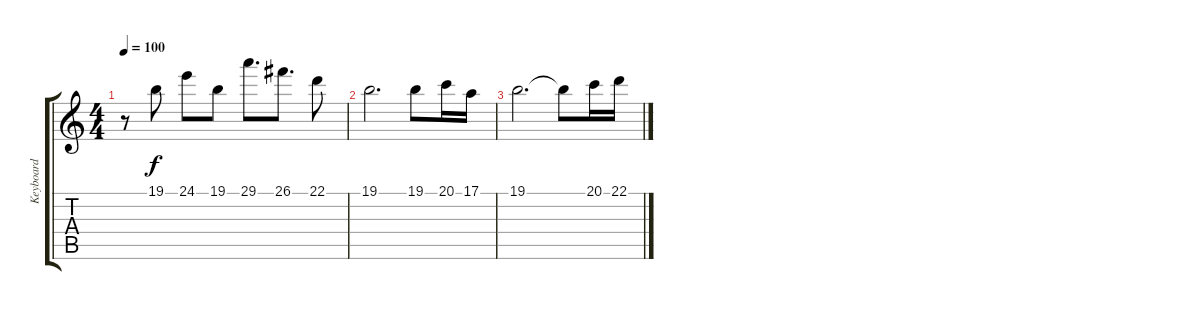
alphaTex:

\track ("Keyboard" "Keyboard") {instrument stringensemble1}
\staff {score tabs}
\tuning (E4 B3 G3 D3 A2 E2) {hide}
\ts (4 4)
\tempo 100
\clef g2
\ks c
r.8{dy f} 19.1.8 24.1.8 19.1.8 29.1.8{d} 26.1.8{d} 22.1.8 |
19.1.2{d} 19.1.8 20.1.16 17.1.16 |
19.1.2{d} 19.1{t}.8 20.1.16 22.1.16
